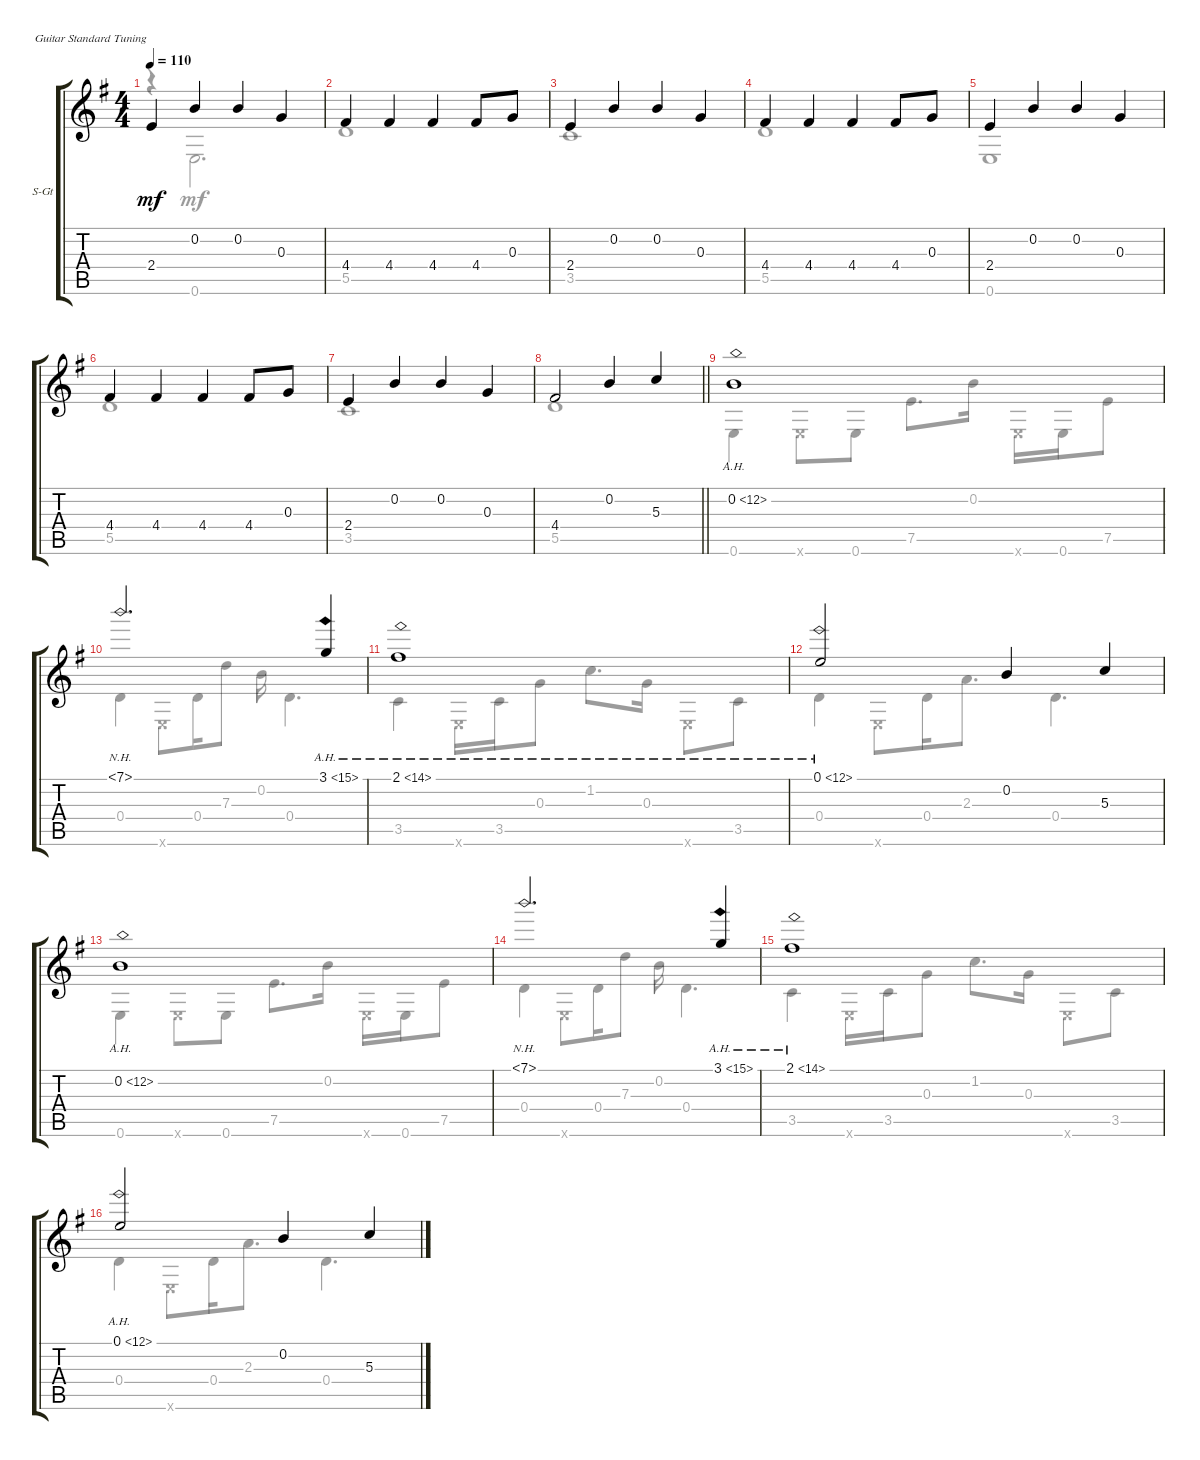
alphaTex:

\defaultSystemsLayout 4
\bracketExtendMode groupsimilarinstruments
\firstSystemTrackNameOrientation horizontal
\otherSystemsTrackNameOrientation horizontal
\track ("Steel Guitar" "S-Gt") {instrument acousticguitarsteel}
\staff {score tabs}
\tuning (E4 B3 G3 D3 A2 E2)
\voice
\ts (4 4)
\tempo 110
\clef g2
\scale
0.538138
\ks g
2.4.4{dy mf instrument acousticguitarsteel} 0.2.4 0.2.4 0.3.4 |
\scale
0.461889 4.4.4 4.4.4 4.4.4 4.4.8 0.3.8 |
\scale
0.549053 2.4.4 0.2.4 0.2.4 0.3.4 |
\scale
0.451444 4.4.4 4.4.4 4.4.4 4.4.8 0.3.8 |
\scale
0.551912 2.4.4 0.2.4 0.2.4 0.3.4 |
\scale
0.448596 4.4.4 4.4.4 4.4.4 4.4.8 0.3.8 |
\scale
0.532857 2.4.4 0.2.4 0.2.4 0.3.4 |
\scale
0.467236
\barLineRight lightlight
4.4.2 0.2.4 5.3.4 |
\scale
0.514286 0.2{ah 12}.1 |
\scale
0.485755 7.1{nh}.2{d} 3.1{ah 12}.4 |
\scale
0.518572 2.1{ah 12}.1 |
\scale
0.481555 0.1{ah 12}.2 0.2.4 5.3.4 |
\scale
0.505714 0.2{ah 12}.1 |
\scale
0.494302 7.1{nh}.2{d} 3.1{ah 12}.4 |
\scale
0.52 2.1{ah 12}.1 |
\scale
0.480131 0.1{ah 12}.2 0.2.4 5.3.4
\voice
\clef g2
\ottava regular
\simile none
\scale
0.538138
\ks g
r.4{dy mf} 0.6.2{d} |
\scale
0.461889 5.5.1 |
\scale
0.549053 3.5.1 |
\scale
0.451444 5.5.1 |
\scale
0.551912 0.6.1 |
\scale
0.448596 5.5.1 |
\scale
0.532857 3.5.1 |
\scale
0.467236
\barLineRight lightlight
5.5.1 |
\scale
0.514286 0.6.4 0.6{x}.8 0.6.8 7.5.8{d} 0.2.16 0.6{x}.16 0.6.16 7.5.8 |
\scale
0.485755 0.4.4 0.6{x}.8 0.4.16 7.3.8 0.2.16 0.4.4{d} |
\scale
0.518572 3.5.4 0.6{x}.16 3.5.16 0.3.8 1.2.8{d} 0.3.16 0.6{x}.8 3.5.8 |
\scale
0.481555 0.4.4 0.6{x}.8 0.4.16 2.3.8{d} 0.4.4{d} |
\scale
0.505714 0.6.4 0.6{x}.8 0.6.8 7.5.8{d} 0.2.16 0.6{x}.16 0.6.16 7.5.8 |
\scale
0.494302 0.4.4 0.6{x}.8 0.4.16 7.3.8 0.2.16 0.4.4{d} |
\scale
0.52 3.5.4 0.6{x}.16 3.5.16 0.3.8 1.2.8{d} 0.3.16 0.6{x}.8 3.5.8 |
\scale
0.480131 0.4.4 0.6{x}.8 0.4.16 2.3.8{d} 0.4.4{d}
